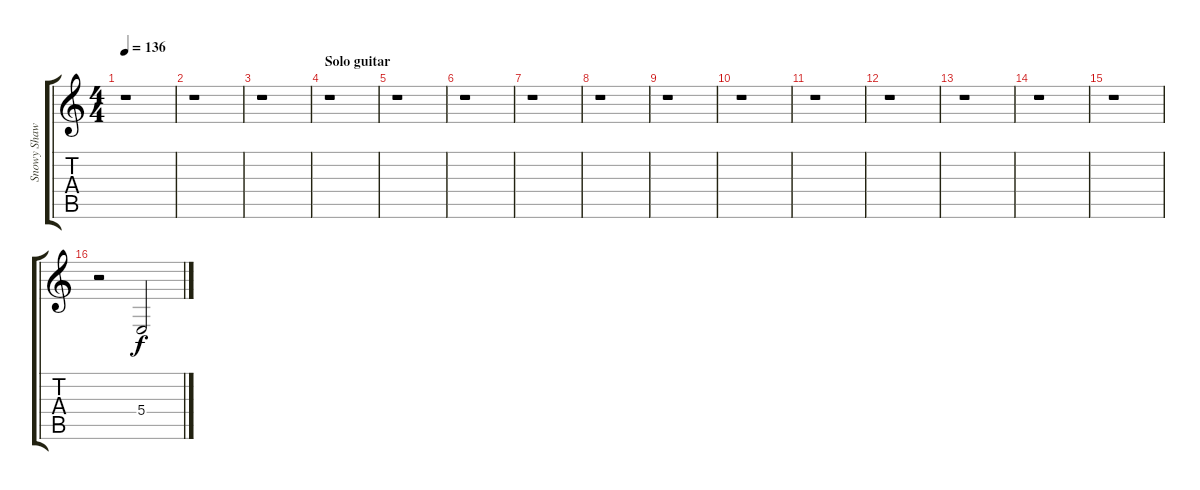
\track ("Snowy Shaw" "Snowy Shaw") {instrument tenorsax}
\staff {score tabs}
\tuning (Db4 Ab3 E3 B2 Gb2 Db2) {hide}
\ts (4 4)
\tempo 136
\clef g2
\ks c
r.1{dy f} |
r.1 |
r.1 |
\section ("" "Solo guitar")
r.1 |
r.1 |
r.1 |
r.1 |
r.1 |
r.1 |
r.1 |
r.1 |
r.1 |
r.1 |
r.1 |
r.1 |
r.2 5.4.2
